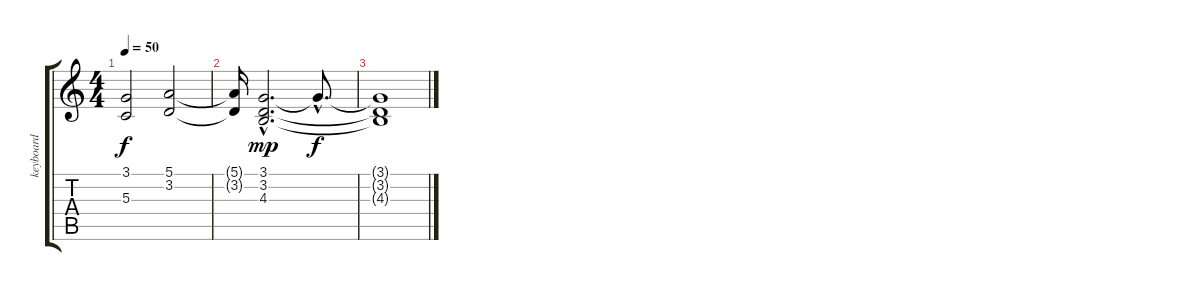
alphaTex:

\track ("keyboard" "keyboard") {instrument stringensemble1}
\staff {score tabs}
\tuning (E4 B3 G3 D3 A2 E2) {hide}
\ts (4 4)
\tempo 50
\clef g2
\ks c
(3.1 5.3).2{dy f} (5.1 3.2).2 |
(5.1{t} 3.2{t}).16 (3.1{hac} 3.2{hac} 4.3{hac}).2{d dy mp} 3.1{hac t}.8{d dy f} |
(3.1{t} 3.2{t} 4.3{t}).1{volume 2}
